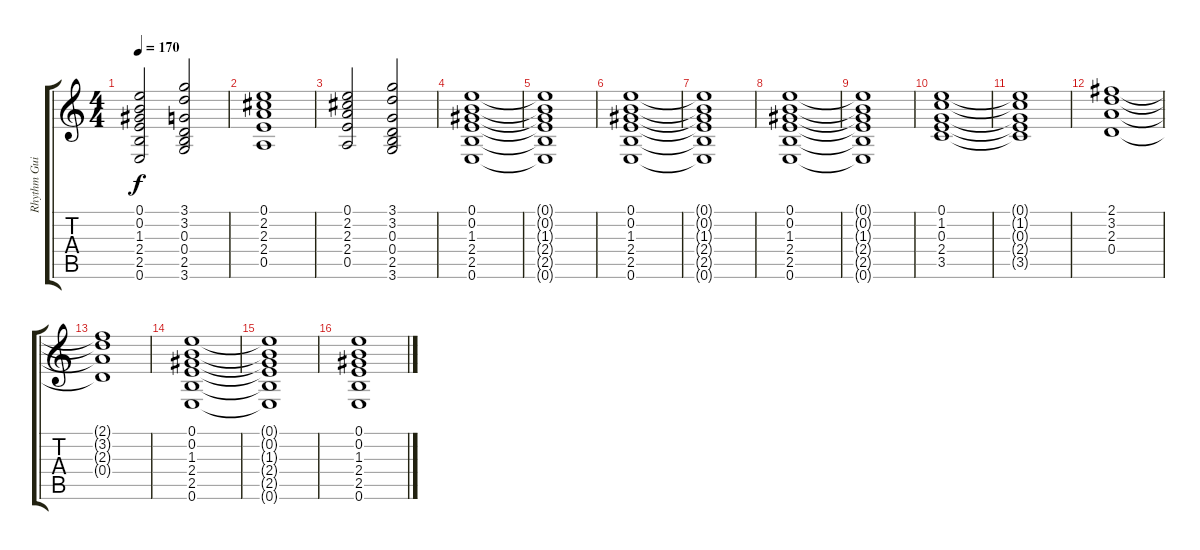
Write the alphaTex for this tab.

\track ("Rhythm Guitar" "Rhythm Gui") {instrument acousticguitarsteel}
\staff {score tabs}
\tuning (E4 B3 G3 D3 A2 E2) {hide}
\ts (4 4)
\tempo 170
\clef g2
\ks c
(0.1 0.2 1.3 2.4 2.5 0.6).2{dy f} (3.1 3.2 0.3 0.4 2.5 3.6).2 |
(0.1 2.2 2.3 2.4 0.5).1 |
(0.1 2.2 2.3 2.4 0.5).2 (3.1 3.2 0.3 0.4 2.5 3.6).2 |
(0.1 0.2 1.3 2.4 2.5 0.6).1 |
(0.1{t} 0.2{t} 1.3{t} 2.4{t} 2.5{t} 0.6{t}).1 |
(0.1 0.2 1.3 2.4 2.5 0.6).1 |
(0.1{t} 0.2{t} 1.3{t} 2.4{t} 2.5{t} 0.6{t}).1 |
(0.1 0.2 1.3 2.4 2.5 0.6).1 |
(0.1{t} 0.2{t} 1.3{t} 2.4{t} 2.5{t} 0.6{t}).1 |
(0.1 1.2 0.3 2.4 3.5).1 |
(0.1{t} 1.2{t} 0.3{t} 2.4{t} 3.5{t}).1 |
(2.1 3.2 2.3 0.4).1 |
(2.1{t} 3.2{t} 2.3{t} 0.4{t}).1 |
(0.1 0.2 1.3 2.4 2.5 0.6).1 |
(0.1{t} 0.2{t} 1.3{t} 2.4{t} 2.5{t} 0.6{t}).1 |
(0.1 0.2 1.3 2.4 2.5 0.6).1
